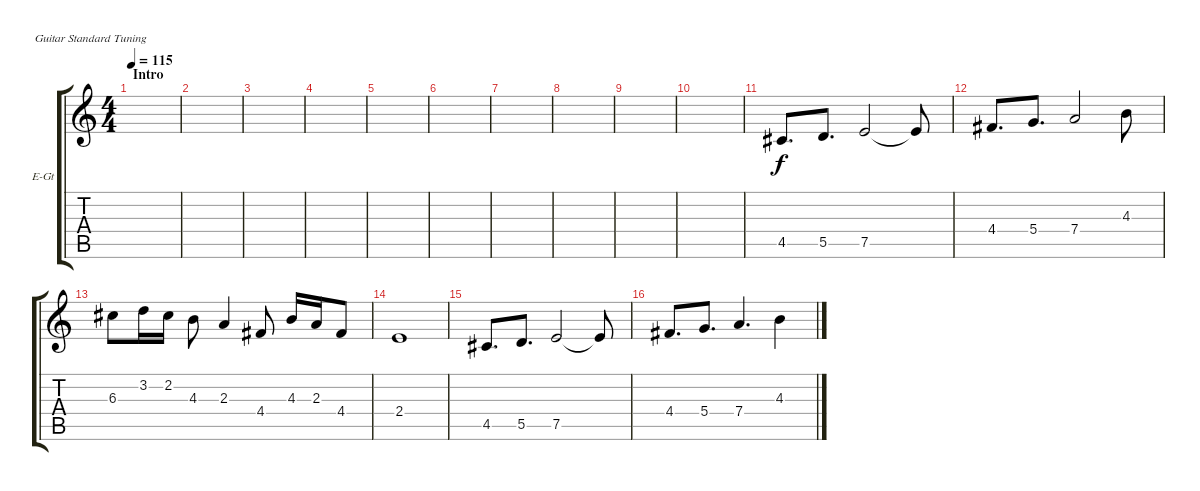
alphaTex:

\defaultSystemsLayout 4
\bracketExtendMode groupsimilarinstruments
\firstSystemTrackNameOrientation horizontal
\otherSystemsTrackNameOrientation horizontal
\track ("Electric Guitar" "E-Gt") {instrument distortionguitar}
\staff {score tabs}
\tuning (E4 B3 G3 D3 A2 E2)
\ts (4 4)
\section ("" "Intro")
\tempo 115
\clef g2
\ks c
|
|
\scale
0.485477 |
\scale
0.257261 |
\scale
0.257261 |
\scale
0.333333 |
\scale
0.333333 |
\scale
0.333333 |
\scale
0.333333 |
\scale
0.333333 |
\scale
0.333333 4.5.8{d} 5.5.8{d} 7.5.2 7.5{t}.8 |
\scale
0.333333 4.4.8{d} 5.4.8{d} 7.4.2 4.3.8 |
\scale
0.333333 6.3.8 3.2.16 2.2.16 4.3.8 2.3.4 4.4.8 4.3.16 2.3.16 4.4.8 |
\scale
0.333333 2.4.1 |
\scale
0.333333 4.5.8{d} 5.5.8{d} 7.5.2 7.5{t}.8 |
\scale
0.333333 4.4.8{d} 5.4.8{d} 7.4.4{d} 4.3.4
